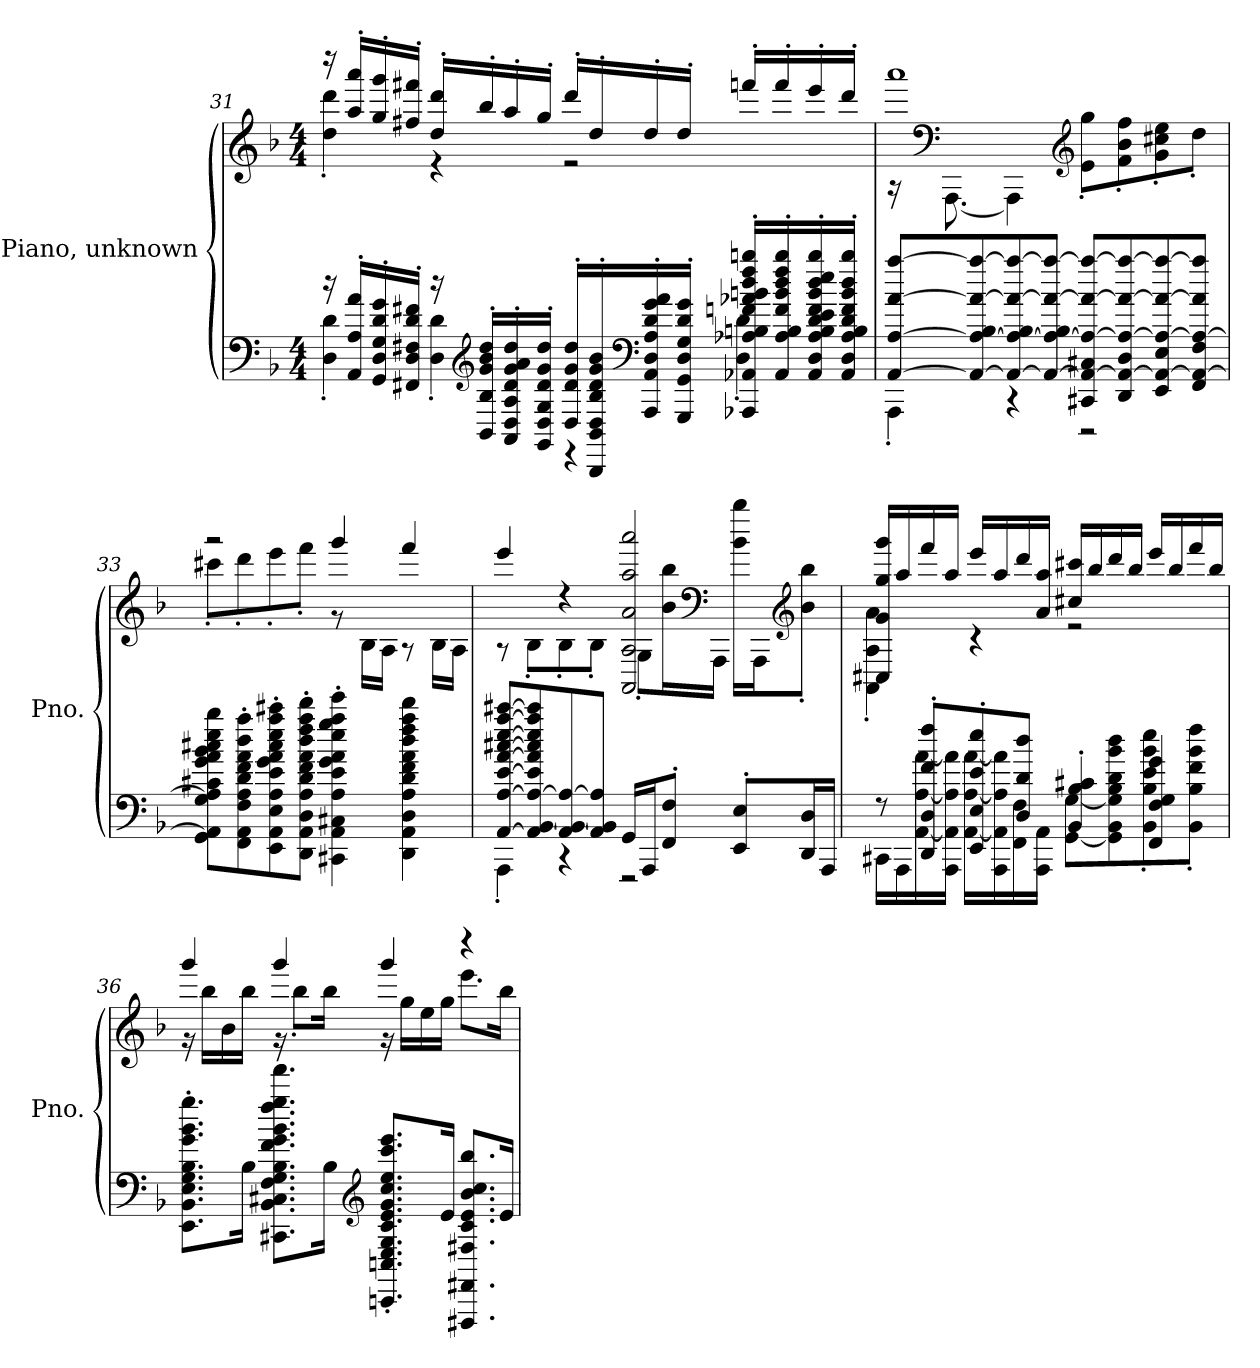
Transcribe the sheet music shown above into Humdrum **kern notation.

**kern	**kern
*part1	*part1
*staff2	*staff1
*I"Piano, unknown	*
*I'Pno.	*
!!LO:LB:g=z
*clefF4	*clefG2
*k[b-]	*k[b-]
*M4/4	*M4/4
=31	=31
*^	*^
16r	4D\' 4d\'	16r	4dd\' 4ddd\'
16AA/' 16A/' 16a/'LL	.	16aa/' 16aaa/'LL	.
16GG/' 16D/' 16G/' 16d/' 16g/'	.	16gg/' 16ggg/'	.
16FF#X/' 16D/' 16F#X/' 16d/' 16f#X/'JJ	.	16ff#X/' 16fff#X/'JJ	.
16r	4D\' 4d\'	16dd/' 16ddd/'LL	4r
*clefG2	*	*	*
16BB-/' 16B-/' 16g/' 16b-/' 16dd/'LL	.	16bb-'/	.
16AA/' 16D/' 16A/' 16d/' 16g/' 16a/' 16dd/'	.	16aa'/	.
16GG/' 16D/' 16G/' 16d/' 16g/' 16dd/'JJ	.	16gg'/JJ	.
16D/' 16d/' 16g/' 16dd/'LL	4r	16ddd'/LL	2r
16BBB-/' 16BB-/' 16D/' 16B-/' 16d/' 16g/' 16b-/'	.	16dd'/	.
*clefF4	*	*	*
16AAA/' 16AA/' 16D/' 16A/' 16d/' 16g/' 16a/'	.	16dd'/	.
16GGG/' 16GG/' 16D/' 16G/' 16d/' 16g/'JJ	.	16dd'/JJ	.
16AAA-X/' 16AA-X/' 16A-X/' 16Bn/' 16fn/' 16a-X/' 16bn/' 16dd/' 16ff/' 16bbn/'LL	4D\' 4d\'	16fffn'/LL	.
16AA-/' 16A-/' 16B/' 16f/' 16b/' 16dd/' 16ff/' 16bb/'	.	16fff'/	.
16AA-/' 16D/' 16A-/' 16B/' 16d/' 16e/' 16f/' 16b/' 16dd/' 16ee/' 16bb/'	.	16eee'/	.
16AA-/' 16D/' 16A-/' 16B/' 16d/' 16f/' 16b/' 16dd/' 16bb/'JJ	.	16ddd'/JJ	.
!!LO:LB:g=z	!!
=32	=32	=32	=32
[8AA/ [8A/ [8a/ [8aa/L	4AAA'\	1aaa	16r
*	*	*clefF4	*
.	.	.	[8.AAA\
8AA/_ 8A/_ 8B-/ 8a/_ 8aa/_	.	.	.
8AA/_ 8A/_ 8B-/ 8a/_ 8aa/_	4r	.	4AAA\]
8AA/_ 8A/_ 8B-/ 8a/_ 8aa/_J	.	.	.
*	*	*clefG2	*
8CC#X/ 8AA/_ 8C#X/ 8A/_ 8a/_ 8aa/_L	2r	.	8e\' 8gg\'L
8DD/ 8AA/_ 8D/ 8A/_ 8a/_ 8aa/_	.	.	8f\' 8b-\' 8ff\'
8EE/ 8AA/_ 8E/ 8A/_ 8a/_ 8aa/_	.	.	8g\' 8cc#X\' 8ee\'
8FF/ 8AA/_ 8F/ 8A/_ 8a/] 8aa/]J	.	.	8dd'\J
*v	*v	*	*
=33	=33	=33
8GG\ 8AA\] 8G\ 8A\] 8c#X\ 8g\ 8a\ 8b-\ 8cc#X\ 8ee\ 8bb-\L	2r	8ccc#X'\L
8FF\' 8AA\' 8F\' 8A\' 8d\' 8f\' 8a\' 8dd\' 8aa\'	.	8ddd'\
8EE\' 8AA\' 8E\' 8A\' 8e\' 8g\' 8a\' 8cc#\' 8ee\' 8aa\' 8ccc#X\'	.	8eee'\
8DD\' 8AA\' 8D\' 8A\' 8d\' 8f\' 8a\' 8dd\' 8ff\' 8aa\' 8ddd\'J	.	8fff'\J
4CC#X\' 4AA\' 4C#X\' 4A\' 4e\' 4g\' 4a\' 4ee\' 4gg\' 4aa\' 4eee\'	4ggg/	8r
.	.	16B-\LL
.	.	16A\JJ
4DD\ 4AA\ 4D\ 4A\ 4d\ 4f\ 4a\ 4dd\ 4ff\ 4aa\ 4ddd\	4fff/	8r
.	.	16B-\LL
.	.	16A\JJ
!!LO:LB:g=z	!!
=34	=34	=34
*^	*	*
[8AA/ [8A/ [8e/ [8a/ [8cc#X/ [8ee/ [8aa/ [8ccc#X/L	4AAA'\	4eee/	8r
8AA/_ 8BB-/ 8A/_ 8e/] 8a/] 8cc#/] 8ee/] 8aa/] 8ccc#/]	.	.	8B-'\L
8AA/_ 8BB-/ 8A/_	4r	4r	8B-'\
8AA/] 8BB-/ 8A/]J	.	.	8B-'\J
16GG/LL	2r	2AA/ 2A/ 2a/ 2aa/ 2aaa/	8G'\L
16AAA/J	.	.	.
8FF/' 8F/'J	.	.	16b-\ 16bb-\L
*	*	*clefF4	*
.	.	.	16AAA\JJ
8EE/' 8E/'L	.	.	16b-\ 16bb-\LL
.	.	.	16AAA\J
*	*	*clefG2	*
16DD/ 16D/L	.	.	8b-\' 8bb-\'J
16AAA/JJ	.	.	.
=35	=35	=35	=35
8r	16CC#X\LL	16C#X/ 16g/ 16gg/ 16ggg/LL	4AA\' 4A\' 4a\'
.	16AAA\	16aa/	.
8DD/' 8D/' 8f/' 8ff/'L	[16AA\ [16A\ [16a\	16fff/	.
.	16AAA\ 16AA\] 16A\] 16a\]JJ	16aa/JJ	.
8EE/' 8E/' 8e/' 8ee/'	[16AA\ [16A\ [16a\LL	16eee/LL	4r
.	16AAA\ 16AA\] 16A\] 16a\]	16aa/	.
8D/ 8d/ 8dd/J	16FF\ 16F\	16ddd/	.
.	16AAA\ 16AA\JJ	16a/ 16aa/JJ	.
4BB-/' 4B-/' 4c#X/'	[8GG\ [8G\L	16cc#X/ 16ccc#X/LL	2r
.	.	16bb-/	.
.	8GG\] 8BB-\ 8G\] 8B-\ 8d\ 8b-\ 8dd\	16ddd/	.
.	.	16bb-/JJ	.
4FF/ 4F/ 4G/ 4g/	8BB-\' 8B-\' 8e\' 8b-\' 8ee\'	16eee/LL	.
.	.	16bb-/	.
.	8BB-\' 8B-\' 8f\' 8b-\' 8ff\'J	16fff/	.
.	.	16bb-/JJ	.
*v	*v	*	*
!!LO:PB:g=z	!!
=36	=36	=36
8.EE\' 8.BB-\' 8.E\' 8.G\' 8.B-\' 8.g\' 8.b-\' 8.gg\'L	4ggg/	16r
.	.	16bb-\LL
.	.	16b-\
16B-\Jk	.	16bb-\JJ
8.CC#X\ 8.BB-\ 8.C#X\ 8.F\ 8.G\ 8.B-\ 8.f\ 8.g\ 8.b-\ 8.ff\ 8.gg\ 8.fff\L	4ggg/	16r
.	.	8bb-'\L
16B-\Jk	.	16bb-\Jk
*clefG2	*	*
8.CCn/' 8.Cn/' 8.E/' 8.G/' 8.c/' 8.e/' 8.g/' 8.cc/' 8.ee/' 8.ccc/' 8.eee/'L	4ggg/	16r
.	.	16gg\LL
.	.	16ee\
16e/Jk	.	16gg\JJ
8.FFF#X/ 8.FF#X/ 8.F#X/ 8.c/ 8.e/ 8.b-/ 8.cc/ 8.bb-/L	4r	8.eee\L
16e/Jk	.	16bb-\Jk
*	*v	*v
=	=
*-	*-
